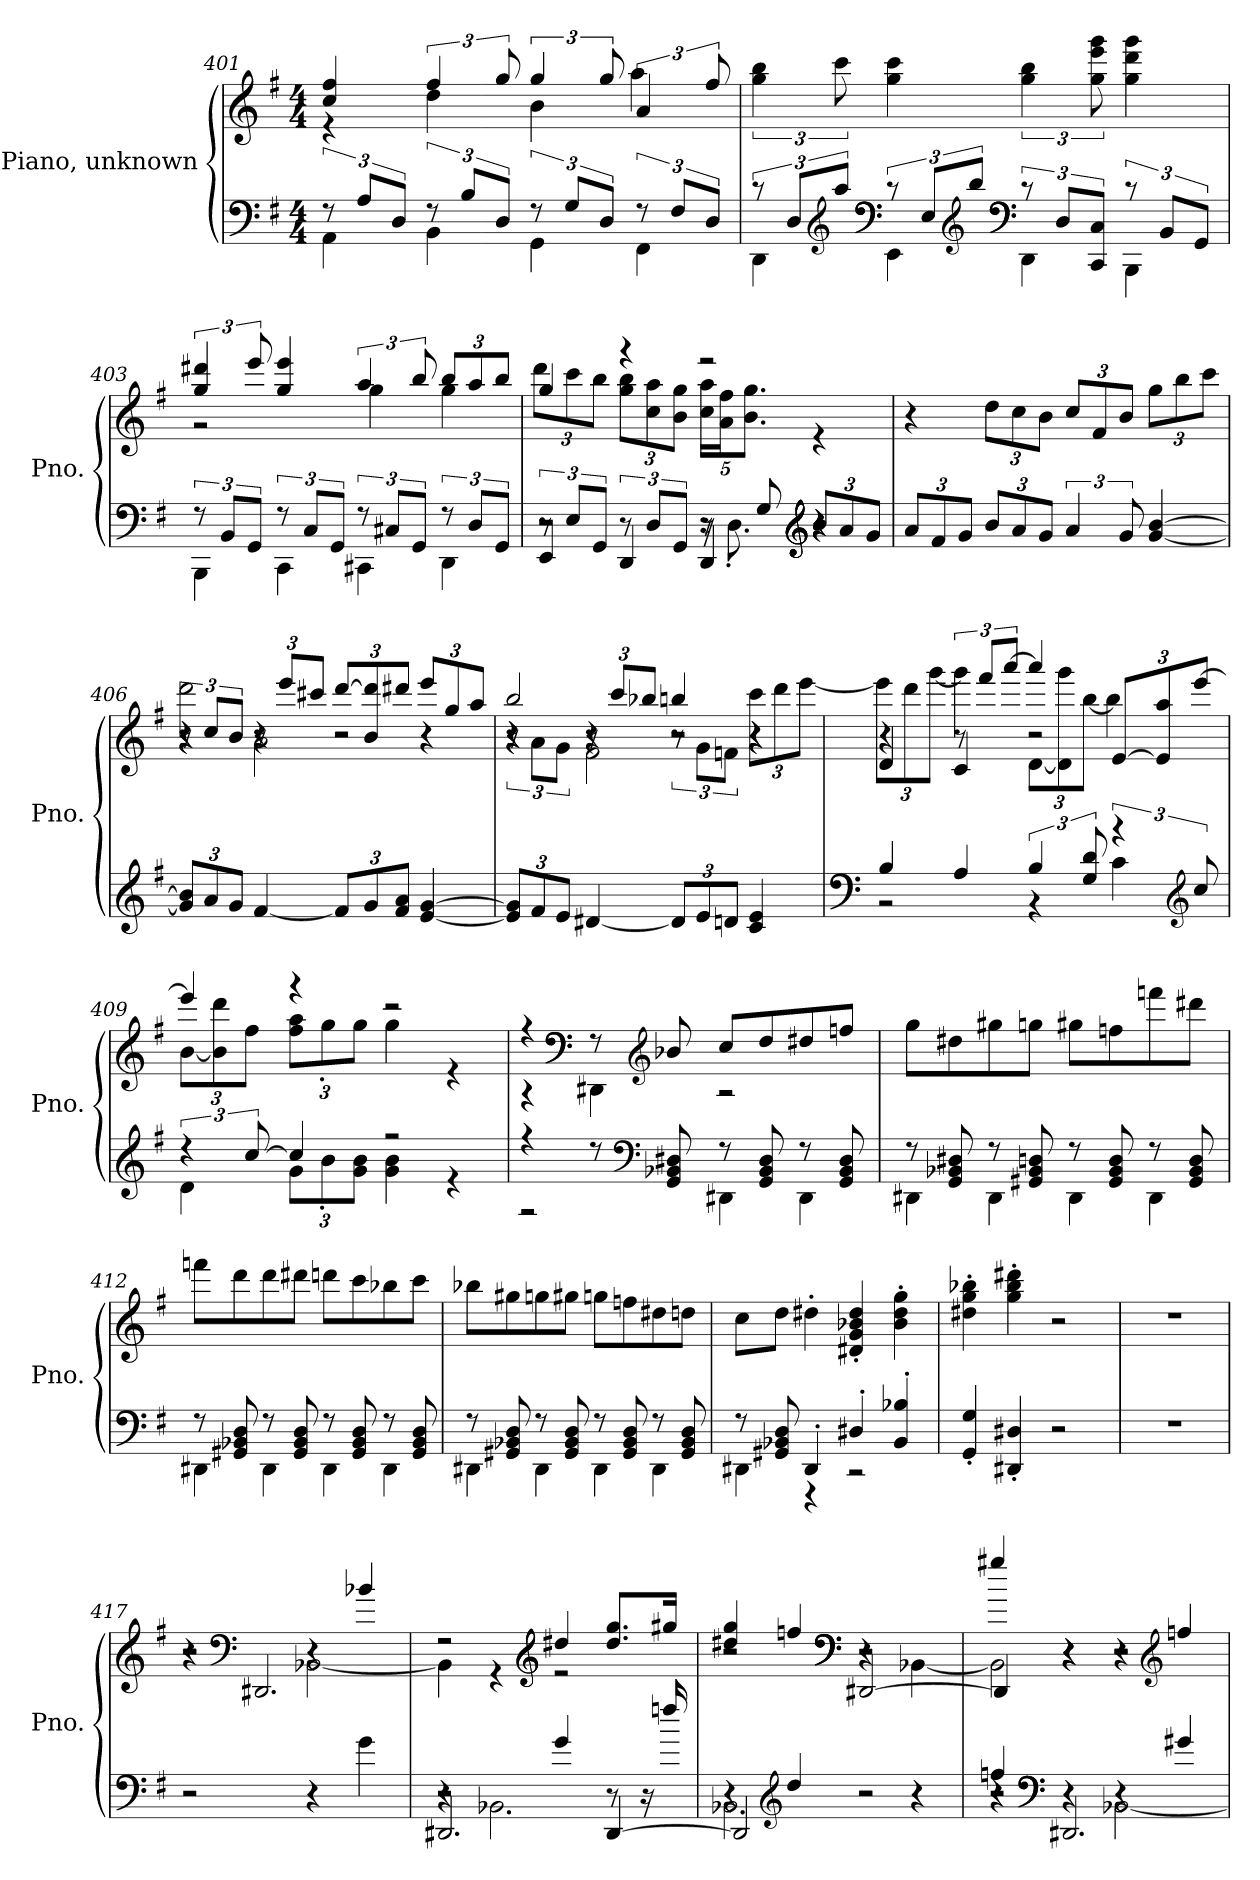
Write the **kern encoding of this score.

**kern	**kern
*part1	*part1
*staff2	*staff1
*I"Piano, unknown	*
*I'Pno.	*
*clefF4	*clefG2
*k[f#]	*k[f#]
*M4/4	*M4/4
=401	=401
*^	*^
12r	4AA\	4cc/ 4ff#/	4r
12A/L	.	.	.
12D/J	.	.	.
12r	4BB\	6ff#/	4dd\
12B/L	.	.	.
12D/J	.	12gg/	.
12r	4GG\	6gg/	4b\
12G/L	.	.	.
12D/J	.	12gg/	.
12r	4FF#\	6a/	4aa\
12F#/L	.	.	.
12D/J	.	12ff#/	.
*	*	*v	*v
!!LO:LB:g=z
=402	=402	=402
12r	4DD\	6gg\ 6bb\
12D/L	.	.
*clefG2	*	*
12aa/J	.	12ccc\
*clefF4	*	*
12r	4EE\	4gg\ 4ccc\
12E/L	.	.
*clefG2	*	*
12bb/J	.	.
*clefF4	*	*
12r	4DD\	6gg\ 6bb\
12D/L	.	.
12CC/ 12C/J	.	12gg\ 12eee\ 12ggg\
12r	4BBB\	4gg\ 4ddd\ 4ggg\
12BB/L	.	.
12GG/J	.	.
=403	=403	=403
*	*	*^
12r	4BBB\	6gg/ 6ddd#X/	2r
12BB/L	.	.	.
12GG/J	.	12eee/	.
12r	4CC\	4gg/ 4eee/	.
12C/L	.	.	.
12GG/J	.	.	.
12r	4CC#X\	6aa/	4gg\
12C#X/L	.	.	.
12GG/J	.	12bb/	.
*	*	*Xbrackettup	*
12r	4DD\	12bb/L	4gg\
12D/L	.	12aa/	.
12GG/J	.	12bb/J	.
!!LO:PB:g=z	!!
=404	=404	=404	=404
*	*^	*	*
12r	2r	4EE/	4gg/	12ddd\L
12E/L	.	.	.	12ccc\
12GG/J	.	.	.	12bb\J
12r	.	4DD/	4r	12gg\ 12bb\L
12D/L	.	.	.	12cc\ 12aa\
12GG/J	.	.	.	12b\ 12gg\J
8r	16r	4DD/	2r	20cc\ 20aa\LL
.	.	.	.	20a\ 20ff#\J
.	8.D'\	.	.	.
.	.	.	.	10.b\ 10.gg\J
8G/	.	.	.	.
*clefG2	*	*	*	*
*Xbrackettup	*	*	*	*
12b/L	4r	4r	.	4r
12a/	.	.	.	.
12g/J	.	.	.	.
*v	*v	*v	*	*
*	*v	*v
=405	=405
12a/L	4r
12f#/	.
12g/J	.
12b/L	12dd\L
12a/	12cc\
12g/J	12b\J
*brackettup	*
6a/	12cc/L
.	12f#/
12g/	12b/J
[4g/ [4b/	12gg\L
.	12bb\
.	12ccc\J
=406	=406
*	*^
*	*	*^
*Xbrackettup	*	*	*brackettup
*	*	*	*^
12g/] 12b/]L	4r	2ddd\	12r	4r
12a/	.	.	12cc/L	.
12g/J	.	.	12b/J	.
[4f#/	12r	.	4r	2a\
.	12eee/L	.	.	.
.	12ccc#X/J	.	.	.
*	*	*	*Xbrackettup	*
12f#/L]	2r	2r	[12ddd/L	.
12g/	.	.	12b/ 12ddd/]	.
12f#/ 12a/J	.	.	12ddd#X/J	.
[4e/ [4g/	.	.	12eee/L	4r
.	.	.	12gg/	.
.	.	.	12aa/J	.
!!LO:LB:g=z	!!	!!	!!
=407	=407	=407	=407	=407
*	*	*brackettup	*	*
12e/] 12g/]L	4r	12r	2bb/	4r
12f#/	.	12a\L	.	.
12e/J	.	12g\J	.	.
[4d#X/	12r	4r	.	2f#\
.	12ccc/L	.	.	.
.	12bb-X/J	.	.	.
12d#/L]	2r	12r	4bbn/	.
12e/	.	12g\L	.	.
12dn/J	.	12fn\J	.	.
*	*	*Xbrackettup	*	*
4c/ 4e/	.	12ccc\L	4r	4r
.	.	12ddd\	.	.
.	.	[12eee\J	.	.
*	*v	*v	*v	*v
=408	=408
*clefF4	*
*^	*^
*	*	*	*^
4B/	2r	4d/	12eee\L]	4r
.	.	.	12ddd\	.
.	.	.	[12ggg\J	.
*	*	*brackettup	*	*
4A/	.	12r	4ggg\]	4c/
.	.	12fff#/L	.	.
.	.	[12aaa/J	.	.
*brackettup	*	*	*Xbrackettup	*
6B/	4r	4aaa/]	[12d\L	2r
.	.	.	12d\] 12ggg\	.
12G/ 12d/	.	.	[12bb\J	.
6r	4c\	[12e/L	4bb\]	.
.	.	12e/] 12aa/	.	.
*clefG2	*	*	*	*
12cc/	.	[12eee/J	.	.
*	*	*	*v	*v
!!LO:LB:g=z
=409	=409	=409	=409
6r	4d\	4eee/]	[12b\L
.	.	.	12b\] 12ddd\
[12cc/	.	.	12ff#\J
*	*Xbrackettup	*	*
4cc/]	12g\L	4r	12ff#\ 12aa\L
.	12b'\	.	12gg'\
.	12g\ 12b\J	.	12gg\J
2r	4g\ 4b\	2r	4gg\
.	4r	.	4r
=410	=410	=410	=410
4r	2r	4r	4r
*	*	*clefF4	*
8r	.	8r	4DD#X\
*clefF4	*	*clefG2	*
8GG/ 8BB-X/ 8D#X/	.	8b-X/	.
8r	4DD#X\	8cc/L	2r
8GG/ 8BB-/ 8D#/	.	8dd/	.
8r	4DD#\	8dd#X/	.
8GG/ 8BB-/ 8D#/	.	8ffn/J	.
*	*	*v	*v
=411	=411	=411
8r	4DD#X\	8gg\L
8GG/ 8BB-X/ 8D#X/	.	8dd#X\
8r	4DD#\	8gg#X\
8GG#X/ 8BB-/ 8Dn/	.	8ggn\J
8r	4DD#\	8gg#X\L
8GG#/ 8BB-/ 8D/	.	8ffn\
8r	4DD#\	8fffn\
8GG#/ 8BB-/ 8D/	.	8ddd#X\J
!!LO:LB:g=z
=412	=412	=412
8r	4DD#X\	8fffn\L
8GG#X/ 8BB-X/ 8D/	.	8ddd\
8r	4DD#\	8ddd\
8GG#/ 8BB-/ 8D/	.	8ddd#X\J
8r	4DD#\	8dddn\L
8GG#/ 8BB-/ 8D/	.	8ccc\
8r	4DD#\	8bb-X\
8GG#/ 8BB-/ 8D/	.	8ccc\J
=413	=413	=413
8r	4DD#X\	8bb-X\L
8GG#X/ 8BB-X/ 8D/	.	8gg#X\
8r	4DD#\	8ggn\
8GG#/ 8BB-/ 8D/	.	8gg#X\J
8r	4DD#\	8ggn\L
8GG#/ 8BB-/ 8D/	.	8ffn\
8r	4DD#\	8dd#X\
8GG#/ 8BB-/ 8D/	.	8ddn\J
=414	=414	=414
8r	4DD#X\	8cc\L
8GG#X/ 8BB-X/ 8D/	.	8dd\J
4DD#'/	4r	4dd#X'\
4D#X'/	2r	4d#X/' 4g/' 4b-X/' 4dd#/'
4BB-/' 4B-X/'	.	4b-\' 4dd#\' 4gg\'
*v	*v	*
!!LO:LB:g=z
=415	=415
4GG/' 4G/'	4dd#X\' 4gg\' 4bb-X\'
4DD#X/' 4D#X/'	4gg\' 4bb-\' 4ddd#X\'
2r	2r
=416	=416
1r	1r
=417	=417
*	*^
*	*	*^
2r	2r	2r	4r
*	*clefF4	*	*
.	.	.	2.DD#X/
4r	4r	[2BB-X\	.
4g\	4b-X/	.	.
*	*	*v	*v
=418	=418	=418
*^	*	*
*	*^	*	*
2r	4r	2.DD#X/	2r	4BB-\]
.	2.BB-X\	.	.	4r
*	*	*	*clefG2	*
4g/	.	.	4dd#X/	2r
8r	.	[4DD#/	8.dd#/ 8.gg/L	.
16r	.	.	.	.
16ffn/	.	.	16gg#X/Jk	.
=419	=419	=419	=419	=419
*	*	*	*	*^
4r	2.BB-X\	2DD#/]	4dd#X/ 4gg/	2r	2r
*clefG2	*	*	*	*	*
4dd/	.	.	4ffn/	.	.
*	*	*	*clefF4	*	*
2r	.	2r	2r	4r	[2DD#X/
.	4r	.	.	[4BB-X\	.
!!LO:LB:g=z	!!	!!
=420	=420	=420	=420	=420	=420
4ffn/	2r	4r	4gg#X/	2BB-\]	4DD#/]
*clefF4	*	*	*	*	*
4r	.	2.DD#X/	4r	.	4r
4r	[2BB-X\	.	4r	2r	2r
*	*	*	*clefG2	*	*
4g#X/	.	.	4ffn/	.	.
*v	*v	*v	*	*	*
*	*v	*v	*v
=	=
*-	*-
